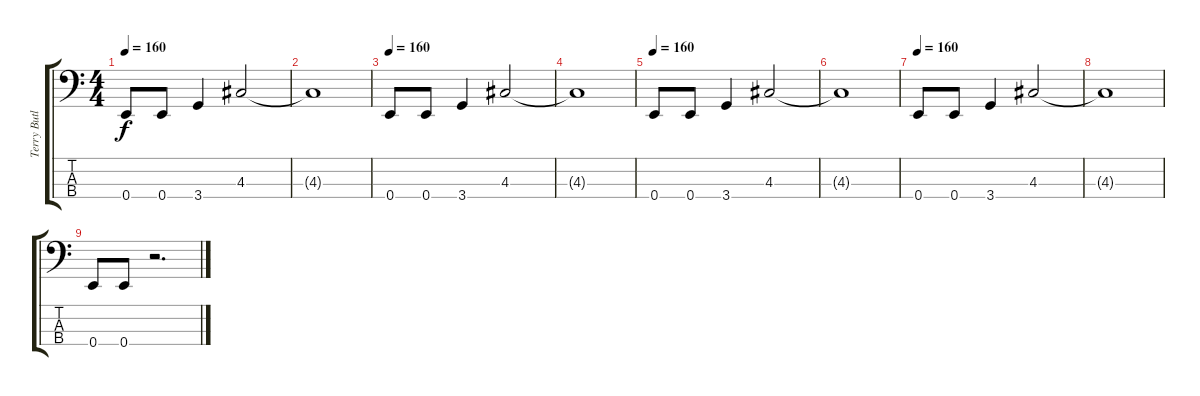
\track ("Terry Butler" "Terry Butl") {instrument slapbass2}
\staff {score tabs}
\tuning (G2 D2 A1 E1) {hide}
\ts (4 4)
\tempo 160
\clef f4
\ks c
0.4.8{dy f} 0.4.8 3.4.4 4.3.2 |
4.3{t}.1 |
\tempo 160
0.4.8 0.4.8 3.4.4 4.3.2 |
4.3{t}.1 |
\tempo 160
0.4.8 0.4.8 3.4.4 4.3.2 |
4.3{t}.1 |
\tempo 152
\tempo 160
0.4.8 0.4.8 3.4.4 4.3.2 |
4.3{t}.1 |
0.4.8 0.4.8 r.2{d}
